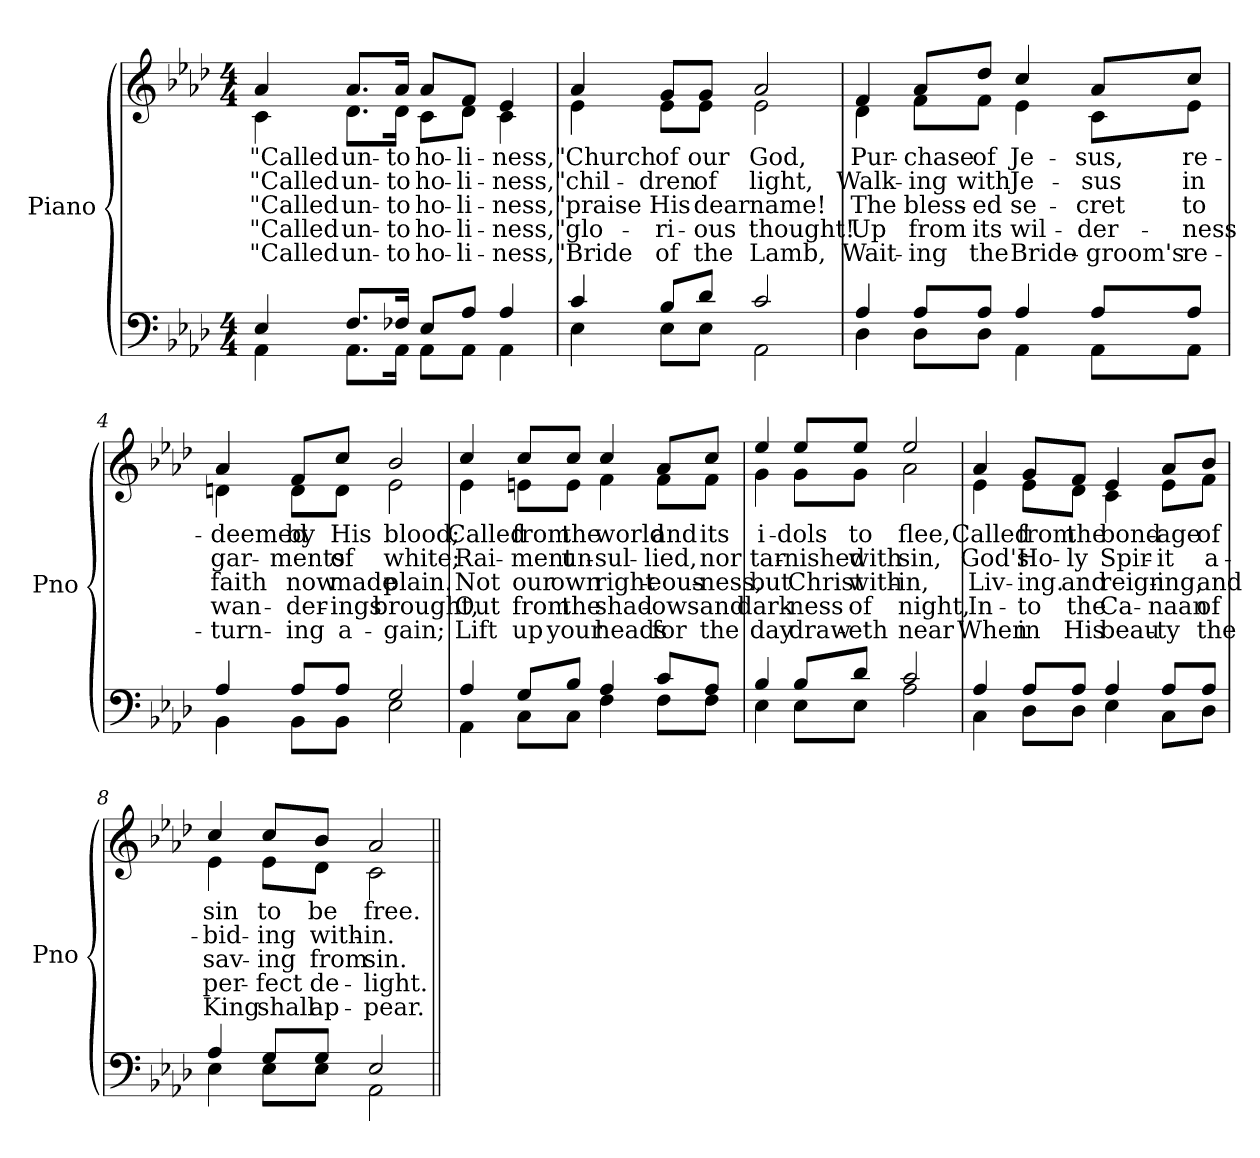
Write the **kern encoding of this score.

**kern	**kern	**text	**text	**text	**text	**text
*part2	*part1	*part1	*part1	*part1	*part1	*part1
*staff2	*staff1	*staff1	*staff1	*staff1	*staff1	*staff1
*I"Piano	*I"Piano	*	*	*	*	*
*I'Pno	*I'Pno	*	*	*	*	*
*clefF4	*clefG2	*	*	*	*	*
*k[b-e-a-d-]	*k[b-e-a-d-]	*	*	*	*	*
*M4/4	*M4/4	*	*	*	*	*
=1	=1	=1	=1	=1	=1	=1
*^	*	*	*	*	*	*
!	!	!LO:TX:b:i:t=Verse	!	!	!	!	!
!	!	!	!LO:LY:b	!LO:LY:b	!LO:LY:b	!LO:LY:b	!LO:LY:b
*	*	*^	*	*	*	*	*
4E-/	4AA-\	4a-/	4c\	"Called	"Called	"Called	"Called	"Called
!	!	!	!	!LO:LY:b	!LO:LY:b	!LO:LY:b	!LO:LY:b	!LO:LY:b
8.F/L	8.AA-\L	8.a-/L	8.d-\L	un-	un-	un-	un-	un-
!	!	!	!	!LO:LY:b	!LO:LY:b	!LO:LY:b	!LO:LY:b	!LO:LY:b
16F-X/Jk	16AA-\Jk	16a-/Jk	16d-\Jk	-to	-to	-to	-to	-to
!	!	!	!	!LO:LY:b	!LO:LY:b	!LO:LY:b	!LO:LY:b	!LO:LY:b
8E-/L	8AA-\L	8a-/L	8c\L	ho-	ho-	ho-	ho-	ho-
!	!	!	!	!LO:LY:b	!LO:LY:b	!LO:LY:b	!LO:LY:b	!LO:LY:b
8A-/J	8AA-\J	8f/J	8d-\J	-li-	-li-	-li-	-li-	-li-
!	!	!	!	!LO:LY:b	!LO:LY:b	!LO:LY:b	!LO:LY:b	!LO:LY:b
4A-/	4AA-\	4e-/	4c\	-ness,"	-ness,"	-ness,"	-ness,"	-ness,"
=2	=2	=2	=2	=2	=2	=2	=2	=2
!	!	!	!	!LO:LY:b	!LO:LY:b	!LO:LY:b	!LO:LY:b	!LO:LY:b
4c/	4E-\	4a-/	4e-\	Church	chil-	praise	glo-	Bride
!	!	!	!	!LO:LY:b	!LO:LY:b	!LO:LY:b	!LO:LY:b	!LO:LY:b
8B-/L	8E-\L	8g/L	8e-\L	of	-dren	His	-ri-	of
!	!	!	!	!LO:LY:b	!LO:LY:b	!LO:LY:b	!LO:LY:b	!LO:LY:b
8d-/J	8E-\J	8g/J	8e-\J	our	of	dear	-ous	the
!	!	!	!	!LO:LY:b	!LO:LY:b	!LO:LY:b	!LO:LY:b	!LO:LY:b
2c/	2AA-\	2a-/	2e-\	God,	light,	name!	thought!	Lamb,
!!LO:LB:g=z	!!
=3	=3	=3	=3	=3	=3	=3	=3	=3
!	!	!	!	!LO:LY:b	!LO:LY:b	!LO:LY:b	!LO:LY:b	!LO:LY:b
4A-/	4D-\	4f/	4d-\	Pur-	Walk-	The	Up	Wait-
!	!	!	!	!LO:LY:b	!LO:LY:b	!LO:LY:b	!LO:LY:b	!LO:LY:b
8A-/L	8D-\L	8a-/L	8f\L	-chase	-ing	bless-	from	-ing
!	!	!	!	!LO:LY:b	!LO:LY:b	!LO:LY:b	!LO:LY:b	!LO:LY:b
8A-/J	8D-\J	8dd-/J	8f\J	of	with	-ed	its	the
!	!	!	!	!LO:LY:b	!LO:LY:b	!LO:LY:b	!LO:LY:b	!LO:LY:b
4A-/	4AA-\	4cc/	4e-\	Je-	Je-	se-	wil-	Bride-
!	!	!	!	!LO:LY:b	!LO:LY:b	!LO:LY:b	!LO:LY:b	!LO:LY:b
8A-/L	8AA-\L	8a-/L	8c\L	-sus,	-sus	-cret	-der-	-groom's
!	!	!	!	!LO:LY:b	!LO:LY:b	!LO:LY:b	!LO:LY:b	!LO:LY:b
8A-/J	8AA-\J	8cc/J	8e-\J	re-	in	to	-ness	re-
=4	=4	=4	=4	=4	=4	=4	=4	=4
!	!	!	!	!LO:LY:b	!LO:LY:b	!LO:LY:b	!LO:LY:b	!LO:LY:b
4A-/	4BB-\	4a-/	4dn\	-deemed	gar-	faith	wan-	-turn-
!	!	!	!	!LO:LY:b	!LO:LY:b	!LO:LY:b	!LO:LY:b	!LO:LY:b
8A-/L	8BB-\L	8f/L	8d\L	by	-ments	now	-der-	-ing
!	!	!	!	!LO:LY:b	!LO:LY:b	!LO:LY:b	!LO:LY:b	!LO:LY:b
8A-/J	8BB-\J	8cc/J	8d\J	His	of	made	-ings	a-
!	!	!	!	!LO:LY:b	!LO:LY:b	!LO:LY:b	!LO:LY:b	!LO:LY:b
2G/	2E-\	2b-/	2e-\	blood;	white;	plain.	brought,	-gain;
!!LO:LB:g=z	!!
=5	=5	=5	=5	=5	=5	=5	=5	=5
!	!	!	!	!LO:LY:b	!LO:LY:b	!LO:LY:b	!LO:LY:b	!LO:LY:b
4A-/	4AA-\	4cc/	4e-\	Called	Rai-	Not	Out	Lift
!	!	!	!	!LO:LY:b	!LO:LY:b	!LO:LY:b	!LO:LY:b	!LO:LY:b
8G/L	8C\L	8cc/L	8en\L	from	-ment	our	from	up
!	!	!	!	!LO:LY:b	!LO:LY:b	!LO:LY:b	!LO:LY:b	!LO:LY:b
8B-/J	8C\J	8cc/J	8e\J	the	un-	own	the	your
!	!	!	!	!LO:LY:b	!LO:LY:b	!LO:LY:b	!LO:LY:b	!LO:LY:b
4A-/	4F\	4cc/	4f\	world	-sul-	right-	shad-	heads
!	!	!	!	!LO:LY:b	!LO:LY:b	!LO:LY:b	!LO:LY:b	!LO:LY:b
8c/L	8F\L	8a-/L	8f\L	and	-lied,	-eous-	-ows	for
!	!	!	!	!LO:LY:b	!LO:LY:b	!LO:LY:b	!LO:LY:b	!LO:LY:b
8A-/J	8F\J	8cc/J	8f\J	its	nor	-ness,	and	the
=6	=6	=6	=6	=6	=6	=6	=6	=6
!	!	!	!	!LO:LY:b	!LO:LY:b	!LO:LY:b	!LO:LY:b	!LO:LY:b
4B-/	4E-\	4ee-/	4g\	i-	tar-	but	dark-	day
!	!	!	!	!LO:LY:b	!LO:LY:b	!LO:LY:b	!LO:LY:b	!LO:LY:b
8B-/L	8E-\L	8ee-/L	8g\L	-dols	-nished	Christ	-ness	draw-
!	!	!	!	!LO:LY:b	!LO:LY:b	!LO:LY:b	!LO:LY:b	!LO:LY:b
8d-/J	8E-\J	8ee-/J	8g\J	to	with	with-	of	-eth
!	!	!	!	!LO:LY:b	!LO:LY:b	!LO:LY:b	!LO:LY:b	!LO:LY:b
2c/	2A-\	2ee-/	2a-\	flee,	sin,	-in,	night,	near
!!LO:LB:g=z	!!
=7	=7	=7	=7	=7	=7	=7	=7	=7
!	!	!	!	!LO:LY:b	!LO:LY:b	!LO:LY:b	!LO:LY:b	!LO:LY:b
4A-/	4C\	4a-/	4e-\	Called	God's	Liv-	In-	When
!	!	!	!	!LO:LY:b	!LO:LY:b	!LO:LY:b	!LO:LY:b	!LO:LY:b
8A-/L	8D-\L	8g/L	8e-\L	from	Ho-	-ing.	-to	in
!	!	!	!	!LO:LY:b	!LO:LY:b	!LO:LY:b	!LO:LY:b	!LO:LY:b
8A-/J	8D-\J	8f/J	8d-\J	the	-ly	and	the	His
!	!	!	!	!LO:LY:b	!LO:LY:b	!LO:LY:b	!LO:LY:b	!LO:LY:b
4A-/	4E-\	4e-/	4c\	bond-	Spir-	reign-	Ca-	beau-
!	!	!	!	!LO:LY:b	!LO:LY:b	!LO:LY:b	!LO:LY:b	!LO:LY:b
8A-/L	8C\L	8a-/L	8e-\L	-age	-it	-ing,	-naan	-ty
!	!	!	!	!LO:LY:b	!LO:LY:b	!LO:LY:b	!LO:LY:b	!LO:LY:b
8A-/J	8D-\J	8b-/J	8f\J	of	a-	and	of	the
=8	=8	=8	=8	=8	=8	=8	=8	=8
!	!	!	!	!LO:LY:b	!LO:LY:b	!LO:LY:b	!LO:LY:b	!LO:LY:b
4A-/	4E-\	4cc/	4e-\	sin	-bid-	sav-	per-	King
!	!	!	!	!LO:LY:b	!LO:LY:b	!LO:LY:b	!LO:LY:b	!LO:LY:b
8G/L	8E-\L	8cc/L	8e-\L	to	-ing	-ing	-fect	shall
!	!	!	!	!LO:LY:b	!LO:LY:b	!LO:LY:b	!LO:LY:b	!LO:LY:b
8G/J	8E-\J	8b-/J	8d-\J	be	with-	from	de-	ap-
!	!	!	!	!LO:LY:b	!LO:LY:b	!LO:LY:b	!LO:LY:b	!LO:LY:b
2E-/	2AA-\	2a-/	2c\	free.	-in.	sin.	-light.	-pear.
*v	*v	*	*	*	*	*	*	*
*	*v	*v	*	*	*	*	*
=||	=||	=||	=||	=||	=||	=||
*-	*-	*-	*-	*-	*-	*-
